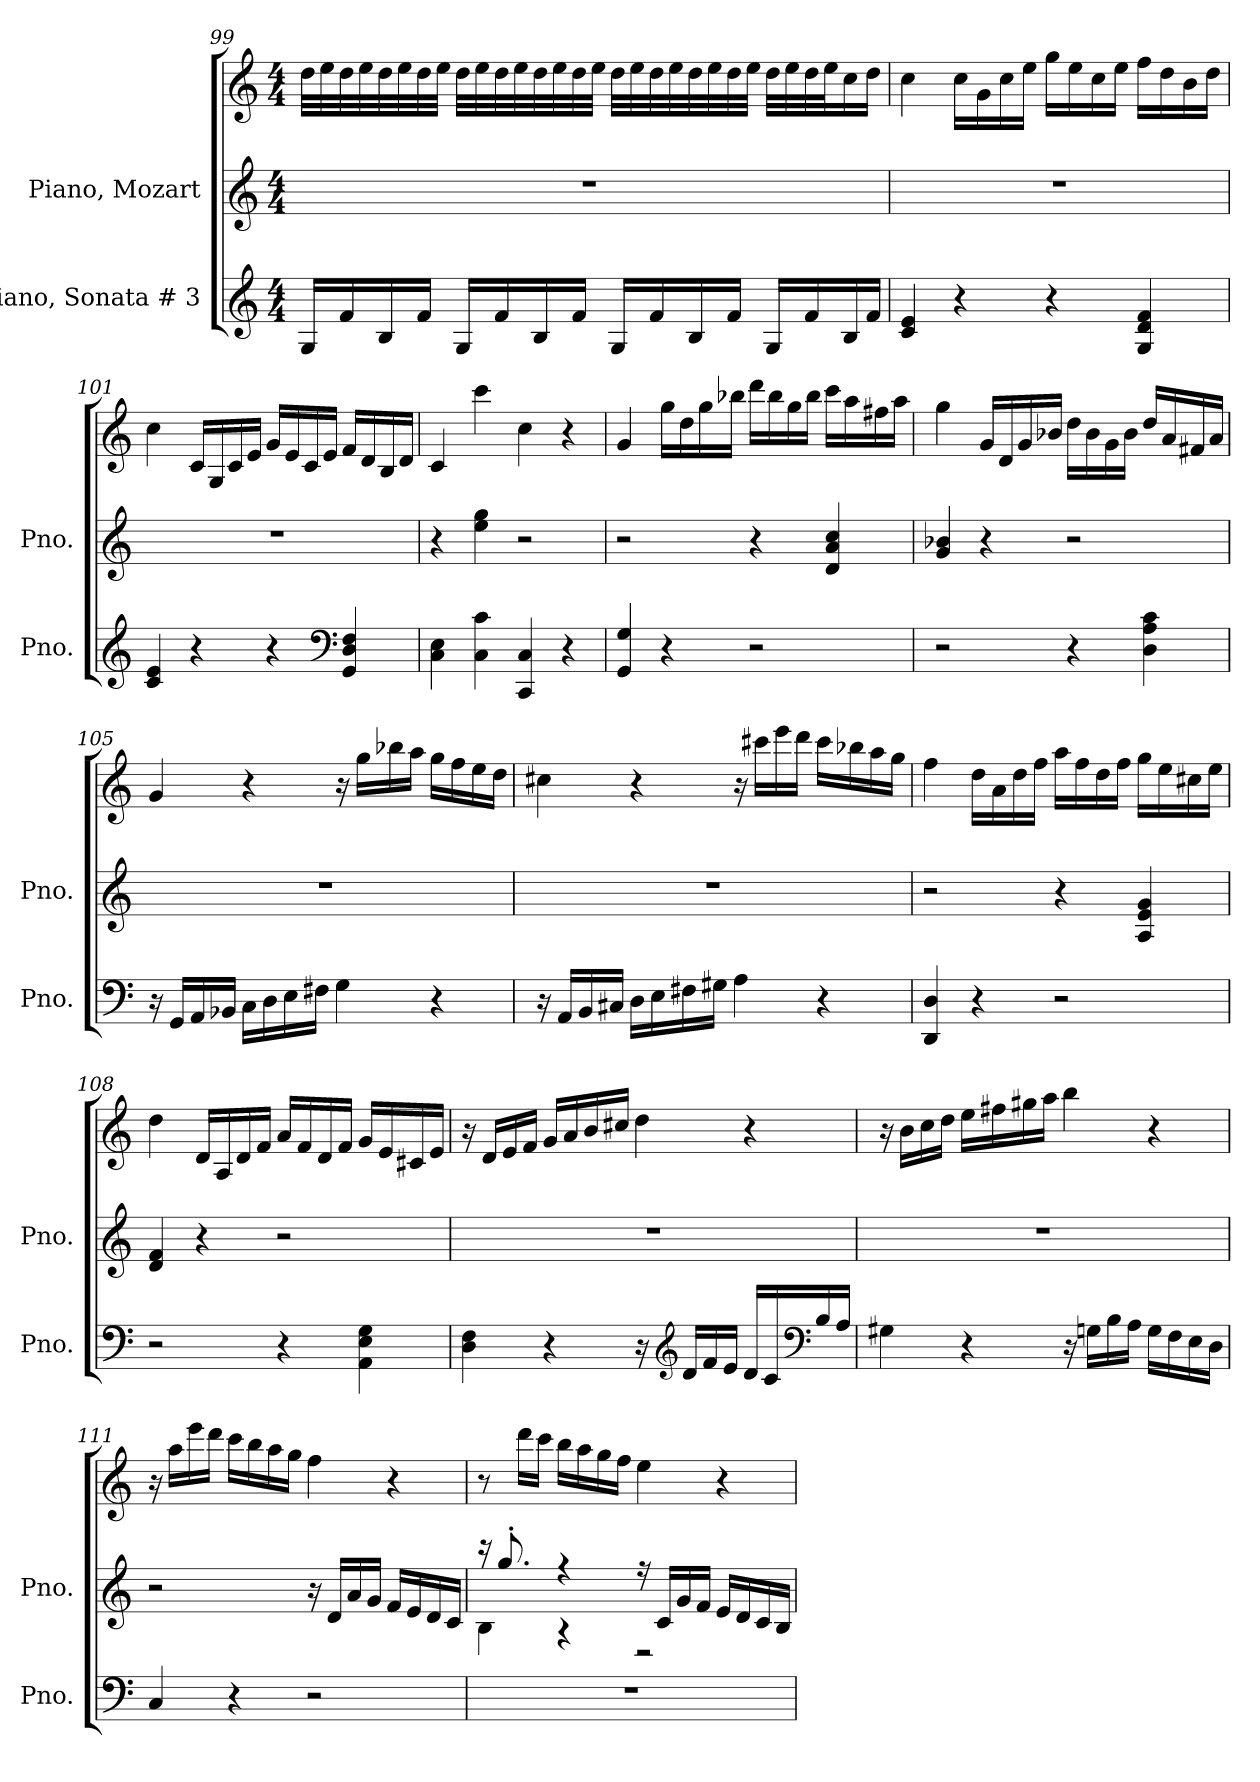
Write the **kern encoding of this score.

**kern	**kern	**kern
*part2	*part1	*part1
*staff3	*staff2	*staff1
*I"Piano, Sonata # 3	*I"Piano, Mozart	*
*I'Pno.	*I'Pno.	*
!!LO:LB:g=z
*clefG2	*clefG2	*clefG2
*k[]	*k[]	*k[]
*M4/4	*M4/4	*M4/4
=99	=99	=99
16G/LL	1r	32dd\LLL
.	.	32ee\
16f/	.	32dd\
.	.	32ee\
16B/	.	32dd\
.	.	32ee\
16f/JJ	.	32dd\
.	.	32ee\JJJ
16G/LL	.	32dd\LLL
.	.	32ee\
16f/	.	32dd\
.	.	32ee\
16B/	.	32dd\
.	.	32ee\
16f/JJ	.	32dd\
.	.	32ee\JJJ
16G/LL	.	32dd\LLL
.	.	32ee\
16f/	.	32dd\
.	.	32ee\
16B/	.	32dd\
.	.	32ee\
16f/JJ	.	32dd\
.	.	32ee\JJJ
16G/LL	.	32dd\LLL
.	.	32ee\
16f/	.	32dd\
.	.	32ee\J
16B/	.	16cc\
16f/JJ	.	16dd\JJ
=100	=100	=100
4c/ 4e/	1r	4cc\
4r	.	16cc\LL
.	.	16g\
.	.	16cc\
.	.	16ee\JJ
4r	.	16gg\LL
.	.	16ee\
.	.	16cc\
.	.	16ee\JJ
4G/ 4d/ 4f/	.	16ff\LL
.	.	16dd\
.	.	16b\
.	.	16dd\JJ
!!LO:LB:g=z
=101	=101	=101
4c/ 4e/	1r	4cc\
4r	.	16c/LL
.	.	16G/
.	.	16c/
.	.	16e/JJ
4r	.	16g/LL
.	.	16e/
.	.	16c/
.	.	16e/JJ
*clefF4	*	*
4GG/ 4D/ 4F/	.	16f/LL
.	.	16d/
.	.	16B/
.	.	16d/JJ
=102	=102	=102
4C\ 4E\	4r	4c/
4C\ 4c\	4ee\ 4gg\	4ccc\
4CC/ 4C/	2r	4cc\
4r	.	4r
=103	=103	=103
4GG/ 4G/	2r	4g/
4r	.	16gg\LL
.	.	16dd\
.	.	16gg\
.	.	16bb-X\JJ
2r	4r	16ddd\LL
.	.	16bb-\
.	.	16gg\
.	.	16bb-\JJ
.	4d/ 4a/ 4cc/	16ccc\LL
.	.	16aa\
.	.	16ff#X\
.	.	16aa\JJ
!!LO:LB:g=z
=104	=104	=104
2r	4g/ 4b-X/	4gg\
.	4r	16g/LL
.	.	16d/
.	.	16g/
.	.	16b-X/JJ
4r	2r	16dd\LL
.	.	16b-\
.	.	16g\
.	.	16b-\JJ
4D\ 4A\ 4c\	.	16dd/LL
.	.	16a/
.	.	16f#X/
.	.	16a/JJ
=105	=105	=105
16r	1r	4g/
16GG/LL	.	.
16AA/	.	.
16BB-X/JJ	.	.
16C\LL	.	4r
16D\	.	.
16E\	.	.
16F#X\JJ	.	.
4G\	.	16r
.	.	16gg\LL
.	.	16bb-X\
.	.	16aa\JJ
4r	.	16gg\LL
.	.	16ff\
.	.	16ee\
.	.	16dd\JJ
!!LO:PB:g=z
=106	=106	=106
16r	1r	4cc#X\
16AA/LL	.	.
16BB/	.	.
16C#X/JJ	.	.
16D\LL	.	4r
16E\	.	.
16F#X\	.	.
16G#X\JJ	.	.
4A\	.	16r
.	.	16ccc#X\LL
.	.	16eee\
.	.	16ddd\JJ
4r	.	16ccc#\LL
.	.	16bb-X\
.	.	16aa\
.	.	16gg\JJ
=107	=107	=107
4DD/ 4D/	2r	4ff\
4r	.	16dd\LL
.	.	16a\
.	.	16dd\
.	.	16ff\JJ
2r	4r	16aa\LL
.	.	16ff\
.	.	16dd\
.	.	16ff\JJ
.	4A/ 4e/ 4g/	16gg\LL
.	.	16ee\
.	.	16cc#X\
.	.	16ee\JJ
!!LO:LB:g=z
=108	=108	=108
2r	4d/ 4f/	4dd\
.	4r	16d/LL
.	.	16A/
.	.	16d/
.	.	16f/JJ
4r	2r	16a/LL
.	.	16f/
.	.	16d/
.	.	16f/JJ
4AA\ 4E\ 4G\	.	16g/LL
.	.	16e/
.	.	16c#X/
.	.	16e/JJ
=109	=109	=109
4D\ 4F\	1r	16r
.	.	16d/LL
.	.	16e/
.	.	16f/JJ
4r	.	16g/LL
.	.	16a/
.	.	16b/
.	.	16cc#X/JJ
16r	.	4dd\
*clefG2	*	*
16d/LL	.	.
16f/	.	.
16e/JJ	.	.
16d/LL	.	4r
16c/	.	.
*clefF4	*	*
16B/	.	.
16A/JJ	.	.
!!LO:LB:g=z
=110	=110	=110
4G#X\	1r	16r
.	.	16b\LL
.	.	16cc\
.	.	16dd\JJ
4r	.	16ee\LL
.	.	16ff#X\
.	.	16gg#X\
.	.	16aa\JJ
16r	.	4bb\
16Gn\LL	.	.
16B\	.	.
16A\JJ	.	.
16G\LL	.	4r
16F\	.	.
16E\	.	.
16D\JJ	.	.
=111	=111	=111
4C/	2r	16r
.	.	16aa\LL
.	.	16eee\
.	.	16ddd\JJ
4r	.	16ccc\LL
.	.	16bb\
.	.	16aa\
.	.	16gg\JJ
2r	16r	4ff\
.	16d/LL	.
.	16a/	.
.	16g/JJ	.
.	16f/LL	4r
.	16e/	.
.	16d/	.
.	16c/JJ	.
!!LO:LB:g=z
=112	=112	=112
*	*^	*
1r	16r	4B\	8r
.	8.gg'/	.	.
.	.	.	16ddd\LL
.	.	.	16ccc\JJ
.	4r	4r	16bb\LL
.	.	.	16aa\
.	.	.	16gg\
.	.	.	16ff\JJ
.	16r	2r	4ee\
.	16c/LL	.	.
.	16g/	.	.
.	16f/JJ	.	.
.	16e/LL	.	4r
.	16d/	.	.
.	16c/	.	.
.	16B/JJ	.	.
*	*v	*v	*
=	=	=
*-	*-	*-
